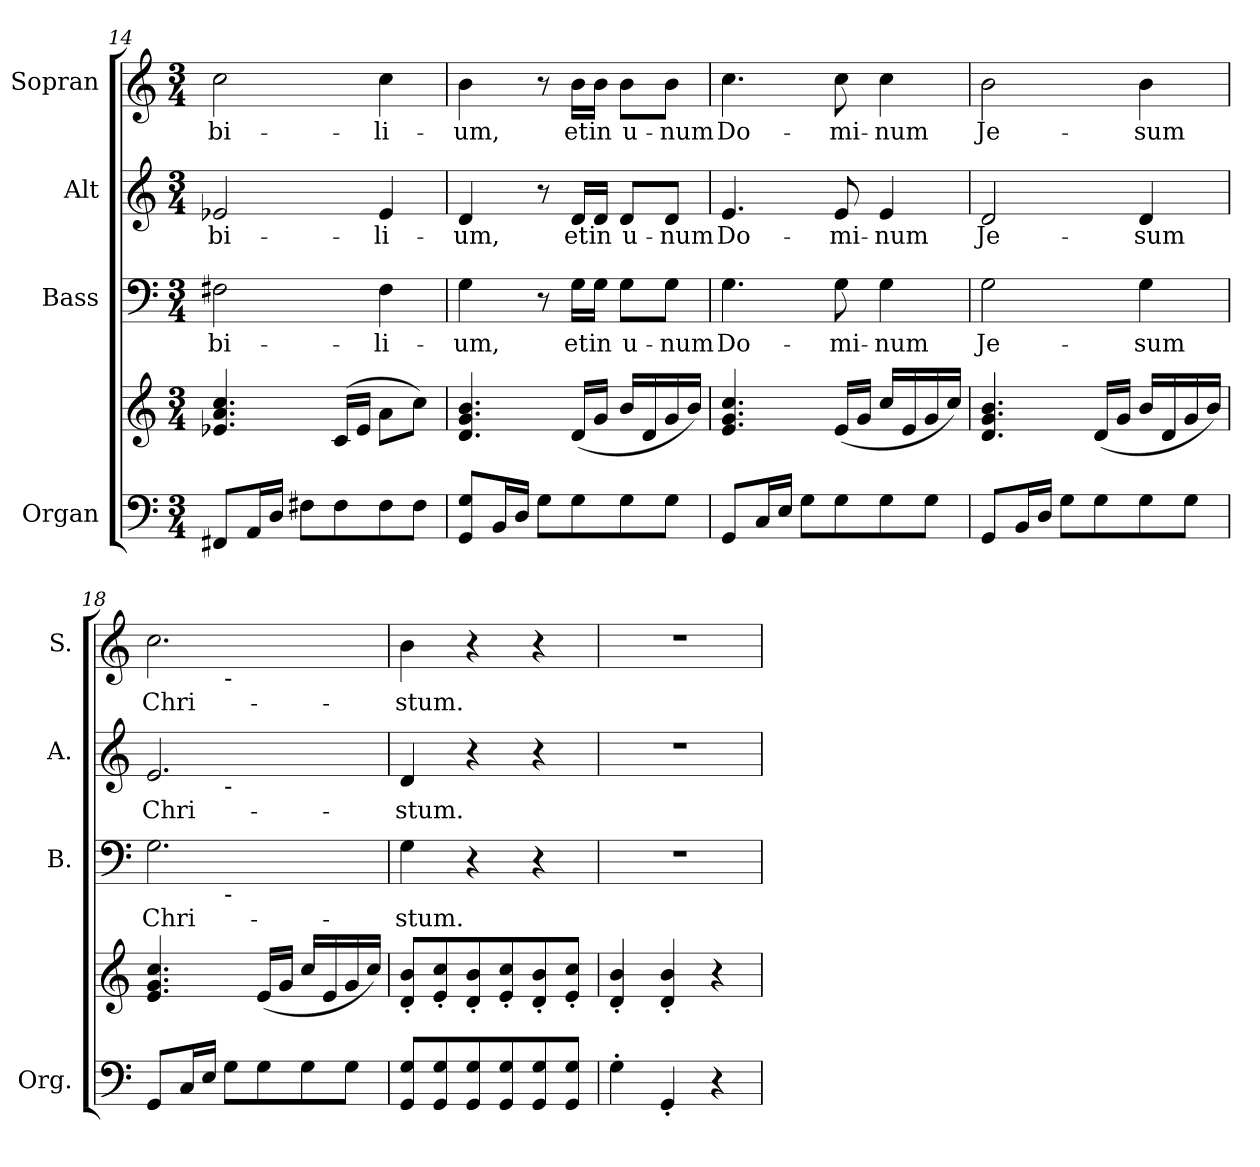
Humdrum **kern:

**kern	**kern	**kern	**text	**kern	**text	**kern	**text
*part4	*part4	*part3	*part3	*part2	*part2	*part1	*part1
*staff5	*staff4	*staff3	*staff3	*staff2	*staff2	*staff1	*staff1
*I"Organ	*	*I"Bass	*	*I"Alt	*	*I"Sopran	*
*I'Org.	*	*I'B.	*	*I'A.	*	*I'S.	*
*clefF4	*clefG2	*clefF4	*	*clefG2	*	*clefG2	*
*k[]	*k[]	*k[]	*	*k[]	*	*k[]	*
*C:	*C:	*C:	*	*C:	*	*C:	*
*M3/4	*M3/4	*M3/4	*	*M3/4	*	*M3/4	*
=14	=14	=14	=14	=14	=14	=14	=14
!	!	!	!LO:LY:b:color=#000000	!	!	!	!
!	!	!	!	!	!LO:LY:b:color=#000000	!	!
!	!	!	!	!	!	!	!LO:LY:b:color=#000000
8FF#Xi/L	4.e-Xi/ 4.ai 4.cci	2F#Xi\	-bi-	2e-Xi/	-bi-	2cci\	-bi-
16AAi/L	.	.	.	.	.	.	.
16Di/JJ	.	.	.	.	.	.	.
8F#Xi\L	.	.	.	.	.	.	.
8F#i\	(16ci/LL	.	.	.	.	.	.
.	16e-i/JJ	.	.	.	.	.	.
!	!	!	!LO:LY:b:color=#000000	!	!	!	!
!	!	!	!	!	!LO:LY:b:color=#000000	!	!
!	!	!	!	!	!	!	!LO:LY:b:color=#000000
8F#i\	8ai\L	4F#i\	-li-	4e-i/	-li-	4cci\	-li-
8F#i\J	8cci\J)	.	.	.	.	.	.
=15	=15	=15	=15	=15	=15	=15	=15
!	!	!	!LO:LY:b:color=#000000	!	!	!	!
!	!	!	!	!	!LO:LY:b:color=#000000	!	!
!	!	!	!	!	!	!	!LO:LY:b:color=#000000
8GGi/ 8GiL	4.di/ 4.gi 4.bi	4Gi\	-um,	4di/	-um,	4bi\	-um,
16BBi/L	.	.	.	.	.	.	.
16Di/JJ	.	.	.	.	.	.	.
8Gi\L	.	8r	.	8r	.	8r	.
!	!	!	!LO:LY:b:color=#000000	!	!	!	!
!	!	!	!	!	!LO:LY:b:color=#000000	!	!
!	!	!	!	!	!	!	!LO:LY:b:color=#000000
8Gi\	(16di/LL	16Gi\LL	et	16di/LL	et	16bi\LL	et
!	!	!	!LO:LY:b:color=#000000	!	!	!	!
!	!	!	!	!	!LO:LY:b:color=#000000	!	!
!	!	!	!	!	!	!	!LO:LY:b:color=#000000
.	16gi/JJ	16Gi\JJ	in	16di/JJ	in	16bi\JJ	in
!	!	!	!LO:LY:b:color=#000000	!	!	!	!
!	!	!	!	!	!LO:LY:b:color=#000000	!	!
!	!	!	!	!	!	!	!LO:LY:b:color=#000000
8Gi\	16bi/LL	8Gi\L	u-	8di/L	u-	8bi\L	u-
.	16di/	.	.	.	.	.	.
!	!	!	!LO:LY:b:color=#000000	!	!	!	!
!	!	!	!	!	!LO:LY:b:color=#000000	!	!
!	!	!	!	!	!	!	!LO:LY:b:color=#000000
8Gi\J	16gi/	8Gi\J	-num	8di/J	-num	8bi\J	-num
.	16bi/JJ)	.	.	.	.	.	.
!!LO:LB:g=z
=16	=16	=16	=16	=16	=16	=16	=16
!	!	!	!LO:LY:b:color=#000000	!	!	!	!
!	!	!	!	!	!LO:LY:b:color=#000000	!	!
!	!	!	!	!	!	!	!LO:LY:b:color=#000000
8GGi/L	4.ei/ 4.gi 4.cci	4.Gi\	Do-	4.ei/	Do-	4.cci\	Do-
16Ci/L	.	.	.	.	.	.	.
16Ei/JJ	.	.	.	.	.	.	.
8Gi\L	.	.	.	.	.	.	.
!	!	!	!LO:LY:b:color=#000000	!	!	!	!
!	!	!	!	!	!LO:LY:b:color=#000000	!	!
!	!	!	!	!	!	!	!LO:LY:b:color=#000000
8Gi\	(16ei/LL	8Gi\	-mi-	8ei/	-mi-	8cci\	-mi-
.	16gi/JJ	.	.	.	.	.	.
!	!	!	!LO:LY:b:color=#000000	!	!	!	!
!	!	!	!	!	!LO:LY:b:color=#000000	!	!
!	!	!	!	!	!	!	!LO:LY:b:color=#000000
8Gi\	16cci/LL	4Gi\	-num	4ei/	-num	4cci\	-num
.	16ei/	.	.	.	.	.	.
8Gi\J	16gi/	.	.	.	.	.	.
.	16cci/JJ)	.	.	.	.	.	.
=17	=17	=17	=17	=17	=17	=17	=17
!	!	!	!LO:LY:b:color=#000000	!	!	!	!
!	!	!	!	!	!LO:LY:b:color=#000000	!	!
!	!	!	!	!	!	!	!LO:LY:b:color=#000000
8GGi/L	4.di/ 4.gi 4.bi	2Gi\	Je-	2di/	Je-	2bi\	Je-
16BBi/L	.	.	.	.	.	.	.
16Di/JJ	.	.	.	.	.	.	.
8Gi\L	.	.	.	.	.	.	.
8Gi\	(16di/LL	.	.	.	.	.	.
.	16gi/JJ	.	.	.	.	.	.
!	!	!	!LO:LY:b:color=#000000	!	!	!	!
!	!	!	!	!	!LO:LY:b:color=#000000	!	!
!	!	!	!	!	!	!	!LO:LY:b:color=#000000
8Gi\	16bi/LL	4Gi\	-sum	4di/	-sum	4bi\	-sum
.	16di/	.	.	.	.	.	.
8Gi\J	16gi/	.	.	.	.	.	.
.	16bi/JJ)	.	.	.	.	.	.
=18	=18	=18	=18	=18	=18	=18	=18
!	!	!	!LO:LY:b:color=#000000	!	!	!	!
!	!	!	!	!	!LO:LY:b:color=#000000	!	!
!	!	!	!	!	!	!	!LO:LY:b:color=#000000
*	*	*^	*	*^	*	*^	*
8GGi/L	4.ei/ 4.gi 4.cci	2.Gi\	4ryy	Chri-	2.ei/	4ryy	Chri-	2.cci\	4ryy	Chri-
16Ci/L	.	.	.	.	.	.	.	.	.	.
16Ei/JJ	.	.	.	.	.	.	.	.	.	.
!	!	!	!	!	!	!	!	!	!LO:TX:b:t=-	!
!	!	!	!	!	!	!LO:TX:b:t=-	!	!	!	!
!	!	!	!LO:TX:b:t=-	!	!	!	!	!	!	!
8Gi\L	.	.	2ryy	.	.	2ryy	.	.	2ryy	.
8Gi\	(16ei/LL	.	.	.	.	.	.	.	.	.
.	16gi/JJ	.	.	.	.	.	.	.	.	.
8Gi\	16cci/LL	.	.	.	.	.	.	.	.	.
.	16ei/	.	.	.	.	.	.	.	.	.
8Gi\J	16gi/	.	.	.	.	.	.	.	.	.
.	16cci/JJ)	.	.	.	.	.	.	.	.	.
*	*	*v	*v	*	*	*	*	*v	*v	*
*	*	*	*	*v	*v	*	*	*
=19	=19	=19	=19	=19	=19	=19	=19
*	*	*^	*	*^	*	*^	*
!	!	!	!	!LO:LY:b:color=#000000	!	!	!	!	!	!
*	*	*v	*v	*	*	*	*	*v	*v	*
*	*	*	*	*v	*v	*	*	*
*	*	*^	*	*^	*	*^	*
!	!	!	!	!	!	!	!LO:LY:b:color=#000000	!	!	!
*	*	*v	*v	*	*	*	*	*v	*v	*
*	*	*	*	*v	*v	*	*	*
*	*	*^	*	*^	*	*^	*
!	!	!	!	!	!	!	!	!	!	!LO:LY:b:color=#000000
*	*	*v	*v	*	*	*	*	*v	*v	*
*	*	*	*	*v	*v	*	*	*
8GGi/ 8GiL	8di/' 8bi'L	4Gi\	-stum.	4di/	-stum.	4bi\	-stum.
8GGi/ 8Gi	8ei/' 8cci'	.	.	.	.	.	.
8GGi/ 8Gi	8di/' 8bi'	4r	.	4r	.	4r	.
8GGi/ 8Gi	8ei/' 8cci'	.	.	.	.	.	.
8GGi/ 8Gi	8di/' 8bi'	4r	.	4r	.	4r	.
8GGi/ 8GiJ	8ei/' 8cci'J	.	.	.	.	.	.
=20	=20	=20	=20	=20	=20	=20	=20
!	!	!LO:N:vis=1	!	!LO:N:vis=1	!	!LO:N:vis=1	!
4G'i\	4di/' 4bi'	2.r	.	2.r	.	2.r	.
4GG'i/	4di/' 4bi'	.	.	.	.	.	.
4r	4r	.	.	.	.	.	.
=	=	=	=	=	=	=	=
*-	*-	*-	*-	*-	*-	*-	*-
